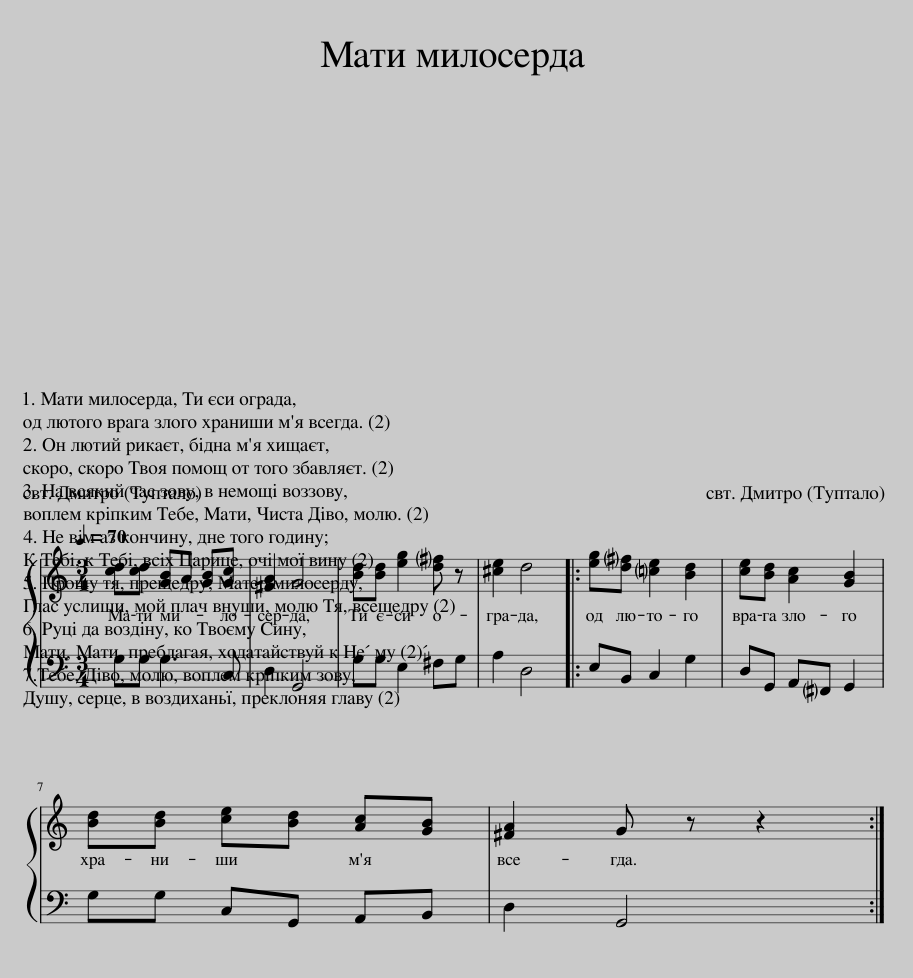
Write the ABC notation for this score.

X:1
%%score { 1 | 2 }
L:1/8
Q:1/4=70
M:3/4
I:linebreak $
K:C
V:1 treble
V:2 bass
V:1
 [cd][cd] [GB]A [GB][Gc] | [^FA]2 G4 | [Bd][Bd] [eg]2 [d!courtesy!^f] z | [^ce]2 d4 |: [eg][d!courtesy!^f] [!courtesy!=ce]2 [Bd]2 | %5
 [ce][Bd] [Ac]2 [GB]2 |$ [Bd][Bd] [ce][Bd] [Ac][GB] | [^FA]2 G z z2 :| %8
V:2
 G,G, G,3 C, | D,2 G,,4 | G,G, E,2 ^F,G, | A,2 D,4 |: E,B,, C,2 G,2 | %5
 D,G,, A,,!courtesy!^F,, G,,2 |$ G,G, C,G,, A,,B,, | D,2 G,,4 :| %8
